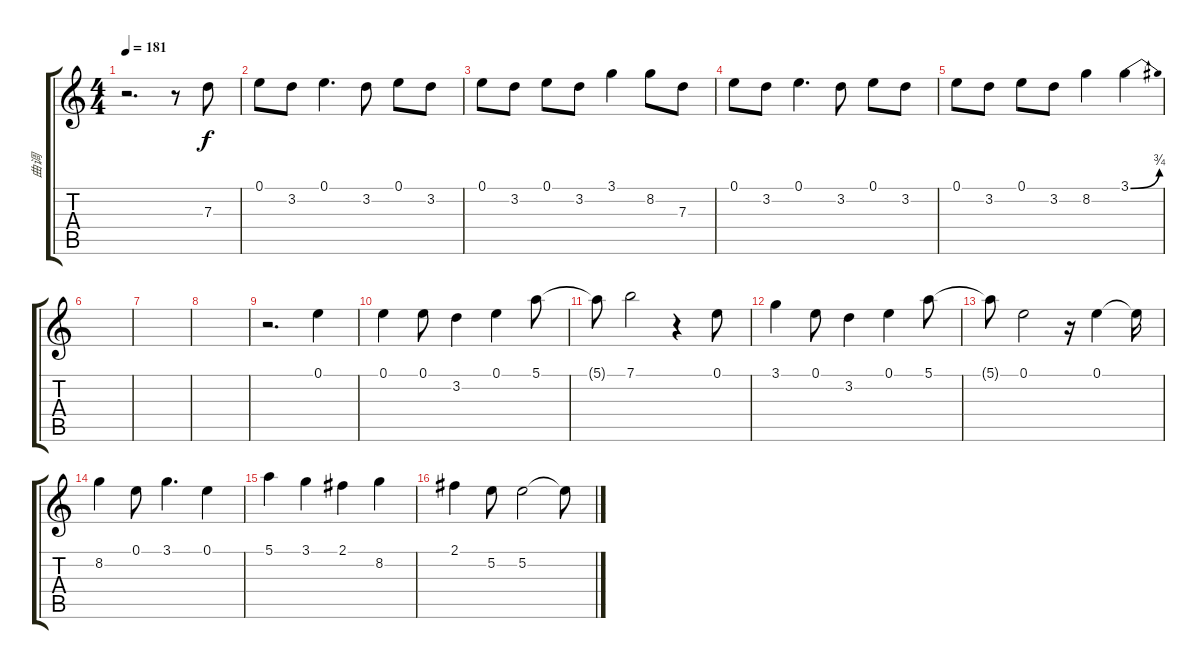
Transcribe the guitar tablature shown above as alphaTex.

\track ("曲调" "曲调") {mute instrument overdrivenguitar}
\staff {score tabs}
\tuning (E4 B3 G3 D3 A2 E2) {hide}
\ts (4 4)
\tempo 181
\clef g2
\ks c
r.2{d dy f} r.8 7.3.8 |
0.1.8 3.2.8 0.1.4{d} 3.2.8 0.1.8 3.2.8 |
0.1.8 3.2.8 0.1.8 3.2.8 3.1.4 8.2.8 7.3.8 |
0.1.8 3.2.8 0.1.4{d} 3.2.8 0.1.8 3.2.8 |
0.1.8 3.2.8 0.1.8 3.2.8 8.2.4 3.1{be (bend 0 0 60 3)}.4 |
|
|
|
r.2{d} 0.1.4 |
0.1.4 0.1.8 3.2.4 0.1.4 5.1.8 |
5.1{t}.8 7.1.2 r.4 0.1.8 |
3.1.4 0.1.8 3.2.4 0.1.4 5.1.8 |
5.1{t}.8 0.1.2 r.16 0.1.4 0.1{t}.16 |
8.2.4 0.1.8 3.1.4{d} 0.1.4 |
5.1.4 3.1.4 2.1.4 8.2.4 |
2.1.4 5.2.8 5.2.2 5.2{t}.8
